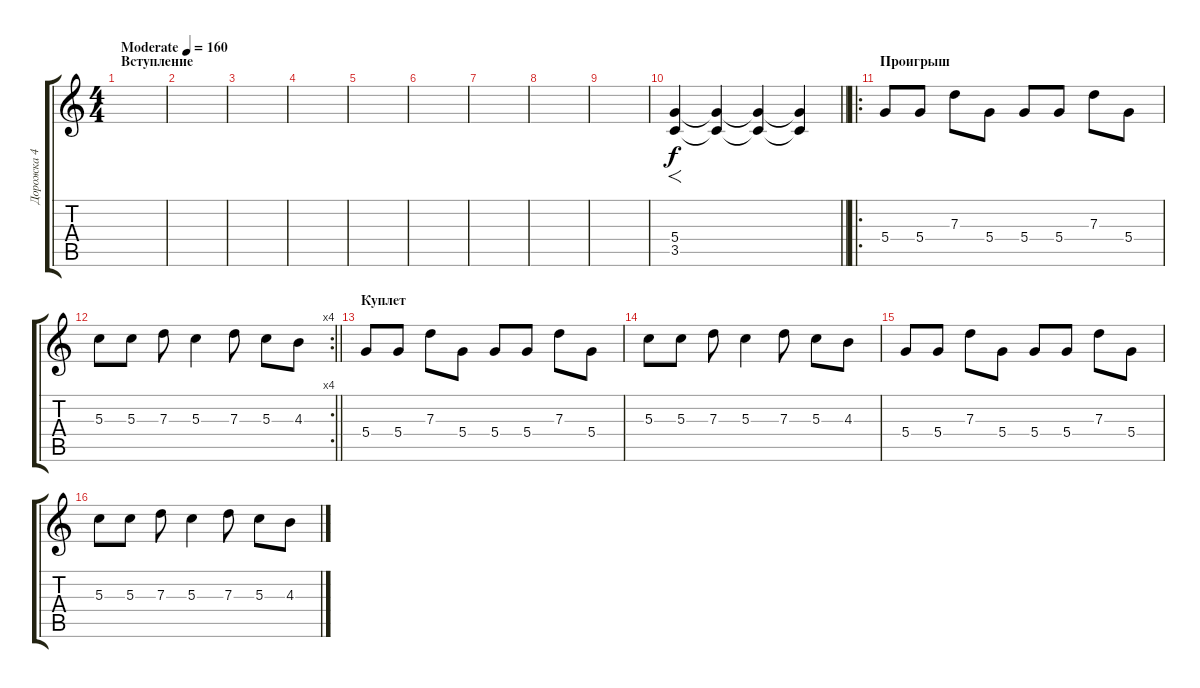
\track ("Дорожка 4" "Дорожка 4") {instrument distortionguitar}
\staff {score tabs}
\tuning (E4 B3 G3 D3 A2 E2) {hide}
\ts (4 4)
\section ("" "Вступление")
\tempo (160 "Moderate")
\clef g2
\ks c
|
|
|
|
|
|
|
|
|
\barLineRight lightlight
(5.4 3.5).4{f} (5.4{t} 3.5{t}).4 (5.4{t} 3.5{t}).4 (5.4{t} 3.5{t}).4 |
\ro
\section ("" "Проигрыш")
5.4.8 5.4.8 7.3.8 5.4.8 5.4.8 5.4.8 7.3.8 5.4.8 |
\rc 4
\barLineRight lightlight
5.3.8 5.3.8 7.3.8 5.3.4 7.3.8 5.3.8 4.3.8 |
\section ("" "Куплет")
5.4.8{volume 10 instrument electricguitarmuted} 5.4.8 7.3.8 5.4.8 5.4.8 5.4.8 7.3.8 5.4.8 |
5.3.8 5.3.8 7.3.8 5.3.4 7.3.8 5.3.8 4.3.8 |
5.4.8 5.4.8 7.3.8 5.4.8 5.4.8 5.4.8 7.3.8 5.4.8 |
5.3.8 5.3.8 7.3.8 5.3.4 7.3.8 5.3.8 4.3.8
